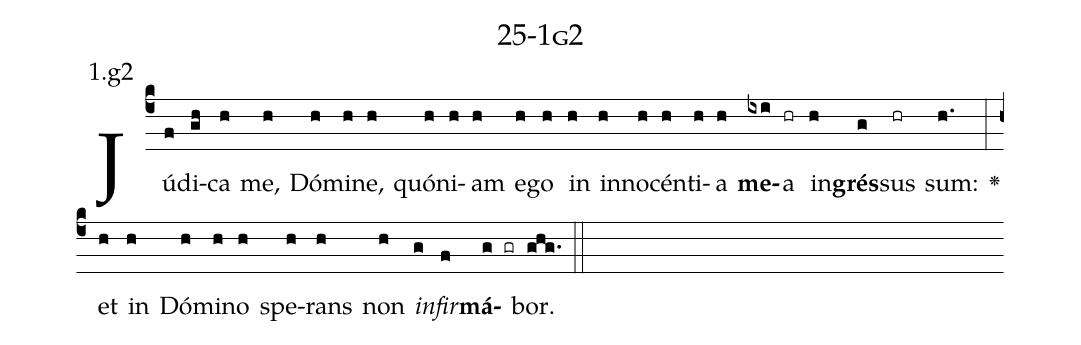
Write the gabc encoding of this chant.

name: 25-1g2;
annotation: 1.g2;
%%
(c4)Jú(f)di(gh)ca(h) me,(h) Dó(h)mi(h)ne,(h) quón(h)i(h)am(h) e(h)go(h) in(h) in(h)no(h)cén(h)ti(h)a(h) <b>me</b>(ixi)a(hr) in(h)<b>grés</b>(g)sus(hr) sum:(h.) <v>\greheightstar</v>(:) et(h) in(h) Dó(h)mi(h)no(h) spe(h)rans(h) non(h) <i>in</i>(g)<i>fir</i>(f)<b>má</b>(g gr)bor.(ghg.) (::)


%E(h) u(h) o(g) u(f) a(g) e.(ghg.) (::)
